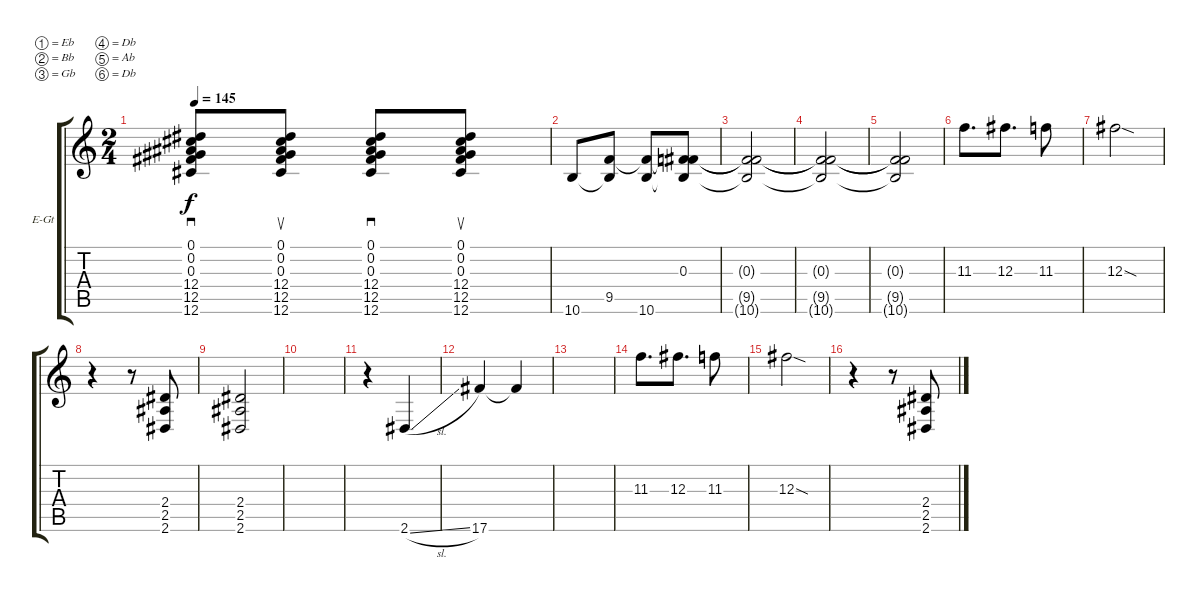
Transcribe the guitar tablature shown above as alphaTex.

\bracketExtendMode groupsimilarinstruments
\firstSystemTrackNameOrientation horizontal
\otherSystemsTrackNameOrientation horizontal
\track ("Guitar 1" "E-Gt") {instrument overdrivenguitar}
\staff {score tabs}
\tuning (Eb4 Bb3 Gb3 Db3 Ab2 Db2)
\ts (2 4)
\tempo 145
\clef g2
\ks c
(0.1 0.2 0.3 12.4 12.5 12.6).8{sd dy f} (0.1 0.2 0.3 12.4 12.5 12.6).8{su} (0.1 0.2 0.3 12.4 12.5 12.6).8{sd} (0.1 0.2 0.3 12.4 12.5 12.6).8{su} |
10.6.8 (9.5 10.6{t}).8 (10.6 9.5{t}).8 (0.3 10.6{t} 9.5{t}).8 |
(0.3{t} 9.5{t} 10.6{t}).2 |
(10.6{t} 9.5{t} 0.3{t}).2 |
(10.6{t} 9.5{t} 0.3{t}).2 |
11.3.8{d} 12.3.8{d} 11.3.8 |
12.3{sod}.2 |
r.4 r.8 (2.6 2.5 2.4).8 |
(2.4 2.5 2.6).2 |
|
r.4 2.6{sl}.4 |
17.6.4 17.6{t}.4 |
|
11.3.8{d} 12.3.8{d} 11.3.8 |
12.3{sod}.2 |
r.4 r.8 (2.6 2.5 2.4).8
